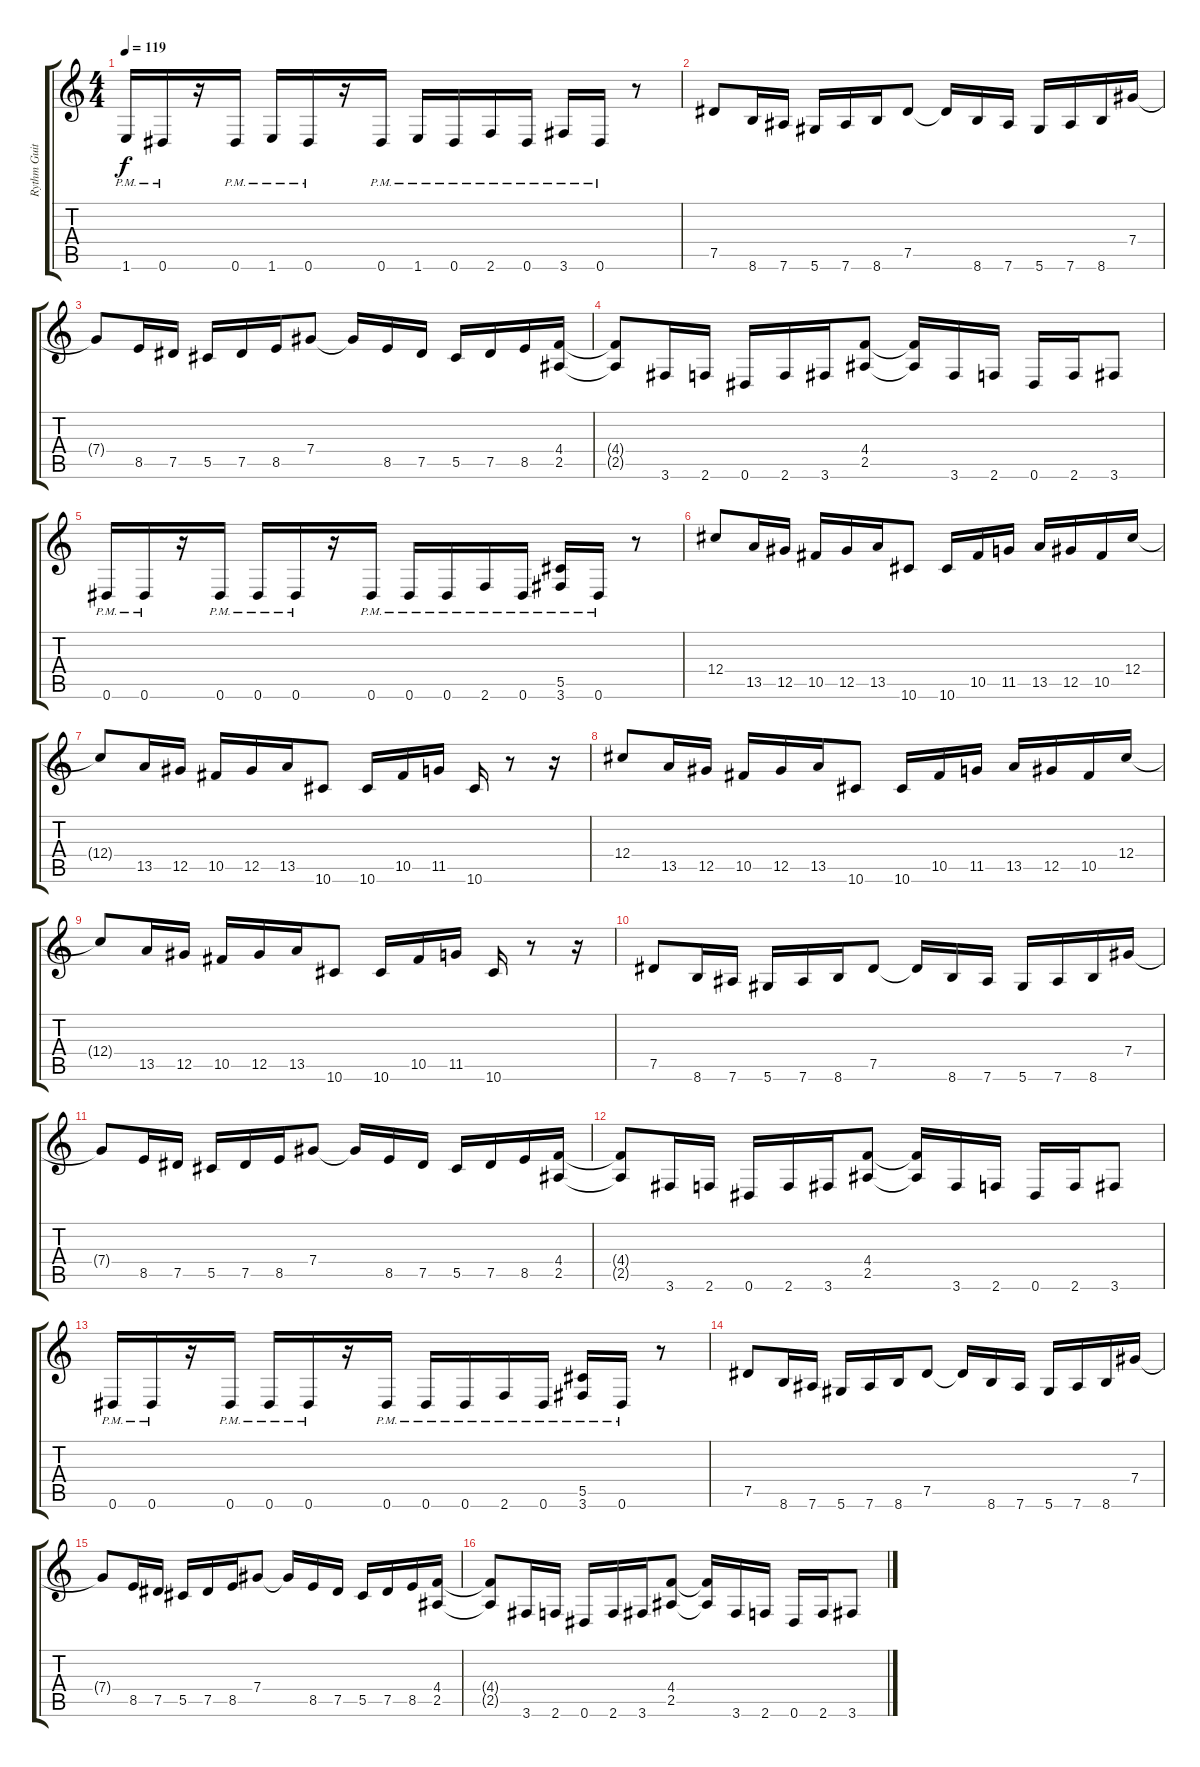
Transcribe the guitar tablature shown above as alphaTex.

\track ("Rythm Guitar" "Rythm Guit") {instrument distortionguitar}
\staff {score tabs}
\tuning (Eb4 Bb3 Gb3 Db3 Ab2 Eb2) {hide}
\ts (4 4)
\tempo 119
\clef g2
\ks c
1.6{pm}.16{dy f} 0.6{pm}.16 r.16 0.6{pm}.16 1.6{pm}.16 0.6{pm}.16 r.16 0.6{pm}.16 1.6{pm}.16 0.6{pm}.16 2.6{pm}.16 0.6{pm}.16 3.6{pm}.16 0.6{pm}.16 r.8 |
7.5.8 8.6.16 7.6.16 5.6.16 7.6.16 8.6.16 7.5.8 7.5{t}.16 8.6.16 7.6.16 5.6.16 7.6.16 8.6.16 7.4.16 |
7.4{t}.8 8.5.16 7.5.16 5.5.16 7.5.16 8.5.16 7.4.8 7.4{t}.16 8.5.16 7.5.16 5.5.16 7.5.16 8.5.16 (4.4 2.5).16 |
(4.4{t} 2.5{t}).8 3.6.16 2.6.16 0.6.16 2.6.16 3.6.16 (4.4 2.5).8 (4.4{t} 2.5{t}).16 3.6.16 2.6.16 0.6.16 2.6.16 3.6.8 |
0.6{pm}.16 0.6{pm}.16 r.16 0.6{pm}.16 0.6{pm}.16 0.6{pm}.16 r.16 0.6{pm}.16 0.6{pm}.16 0.6{pm}.16 2.6{pm}.16 0.6{pm}.16 (5.5 3.6{pm}).16 0.6{pm}.16 r.8 |
12.4.8 13.5.16 12.5.16 10.5.16 12.5.16 13.5.16 10.6.8 10.6.16 10.5.16 11.5.16 13.5.16 12.5.16 10.5.16 12.4.16 |
12.4{t}.8 13.5.16 12.5.16 10.5.16 12.5.16 13.5.16 10.6.8 10.6.16 10.5.16 11.5.16 10.6.16 r.8 r.16 |
12.4.8 13.5.16 12.5.16 10.5.16 12.5.16 13.5.16 10.6.8 10.6.16 10.5.16 11.5.16 13.5.16 12.5.16 10.5.16 12.4.16 |
12.4{t}.8 13.5.16 12.5.16 10.5.16 12.5.16 13.5.16 10.6.8 10.6.16 10.5.16 11.5.16 10.6.16 r.8 r.16 |
7.5.8 8.6.16 7.6.16 5.6.16 7.6.16 8.6.16 7.5.8 7.5{t}.16 8.6.16 7.6.16 5.6.16 7.6.16 8.6.16 7.4.16 |
7.4{t}.8 8.5.16 7.5.16 5.5.16 7.5.16 8.5.16 7.4.8 7.4{t}.16 8.5.16 7.5.16 5.5.16 7.5.16 8.5.16 (4.4 2.5).16 |
(4.4{t} 2.5{t}).8 3.6.16 2.6.16 0.6.16 2.6.16 3.6.16 (4.4 2.5).8 (4.4{t} 2.5{t}).16 3.6.16 2.6.16 0.6.16 2.6.16 3.6.8 |
0.6{pm}.16 0.6{pm}.16 r.16 0.6{pm}.16 0.6{pm}.16 0.6{pm}.16 r.16 0.6{pm}.16 0.6{pm}.16 0.6{pm}.16 2.6{pm}.16 0.6{pm}.16 (5.5 3.6{pm}).16 0.6{pm}.16 r.8 |
7.5.8 8.6.16 7.6.16 5.6.16 7.6.16 8.6.16 7.5.8 7.5{t}.16 8.6.16 7.6.16 5.6.16 7.6.16 8.6.16 7.4.16 |
7.4{t}.8 8.5.16 7.5.16 5.5.16 7.5.16 8.5.16 7.4.8 7.4{t}.16 8.5.16 7.5.16 5.5.16 7.5.16 8.5.16 (4.4 2.5).16 |
(4.4{t} 2.5{t}).8 3.6.16 2.6.16 0.6.16 2.6.16 3.6.16 (4.4 2.5).8 (4.4{t} 2.5{t}).16 3.6.16 2.6.16 0.6.16 2.6.16 3.6.8
